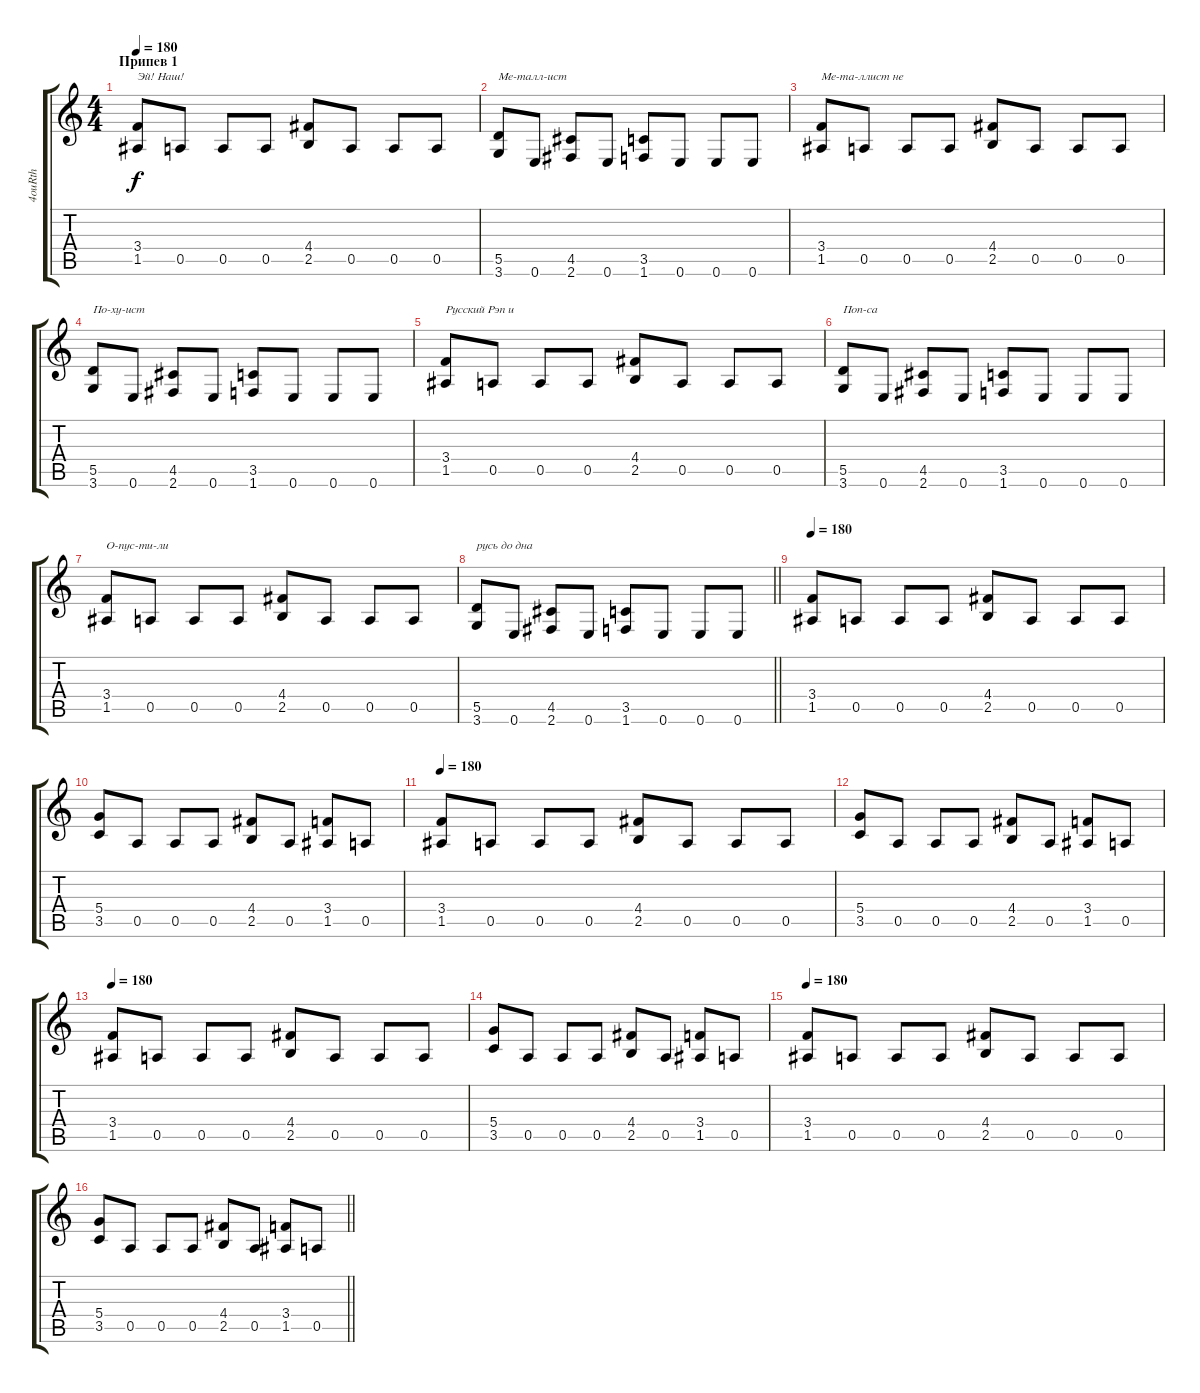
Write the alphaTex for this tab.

\track ("4ouRth" "4ouRth") {instrument distortionguitar}
\staff {score tabs}
\tuning (E4 B3 G3 D3 A2 E2) {hide}
\ts (4 4)
\section ("" "Припев 1")
\tempo 180
\clef g2
\ks c
(3.4 1.5).8{txt "Эй! Наш! " dy f} 0.5.8 0.5.8 0.5.8 (4.4 2.5).8 0.5.8 0.5.8 0.5.8 |
(5.5 3.6).8{txt "Ме-талл-ист"} 0.6.8 (4.5 2.6).8 0.6.8 (3.5 1.6).8 0.6.8 0.6.8 0.6.8 |
(3.4 1.5).8{txt "Ме-та-ллист не"} 0.5.8 0.5.8 0.5.8 (4.4 2.5).8 0.5.8 0.5.8 0.5.8 |
(5.5 3.6).8{txt "По-ху-ист"} 0.6.8 (4.5 2.6).8 0.6.8 (3.5 1.6).8 0.6.8 0.6.8 0.6.8 |
(3.4 1.5).8{txt "Русский Рэп и"} 0.5.8 0.5.8 0.5.8 (4.4 2.5).8 0.5.8 0.5.8 0.5.8 |
(5.5 3.6).8{txt "Поп-са"} 0.6.8 (4.5 2.6).8 0.6.8 (3.5 1.6).8 0.6.8 0.6.8 0.6.8 |
(3.4 1.5).8{txt "О-пус-ти-ли "} 0.5.8 0.5.8 0.5.8 (4.4 2.5).8 0.5.8 0.5.8 0.5.8 |
\barLineRight lightlight
(5.5 3.6).8{txt "русь до дна"} 0.6.8 (4.5 2.6).8 0.6.8 (3.5 1.6).8 0.6.8 0.6.8 0.6.8 |
\section ("" "")
\tempo 180
(3.4 1.5).8 0.5.8 0.5.8 0.5.8 (4.4 2.5).8 0.5.8 0.5.8 0.5.8 |
(5.4 3.5).8 0.5.8 0.5.8 0.5.8 (4.4 2.5).8 0.5.8 (3.4 1.5).8 0.5.8 |
\tempo 180
(3.4 1.5).8 0.5.8 0.5.8 0.5.8 (4.4 2.5).8 0.5.8 0.5.8 0.5.8 |
(5.4 3.5).8 0.5.8 0.5.8 0.5.8 (4.4 2.5).8 0.5.8 (3.4 1.5).8 0.5.8 |
\tempo 180
(3.4 1.5).8 0.5.8 0.5.8 0.5.8 (4.4 2.5).8 0.5.8 0.5.8 0.5.8 |
(5.4 3.5).8 0.5.8 0.5.8 0.5.8 (4.4 2.5).8 0.5.8 (3.4 1.5).8 0.5.8 |
\tempo 180
(3.4 1.5).8 0.5.8 0.5.8 0.5.8 (4.4 2.5).8 0.5.8 0.5.8 0.5.8 |
\barLineRight lightlight
(5.4 3.5).8 0.5.8 0.5.8 0.5.8 (4.4 2.5).8 0.5.8 (3.4 1.5).8 0.5.8
